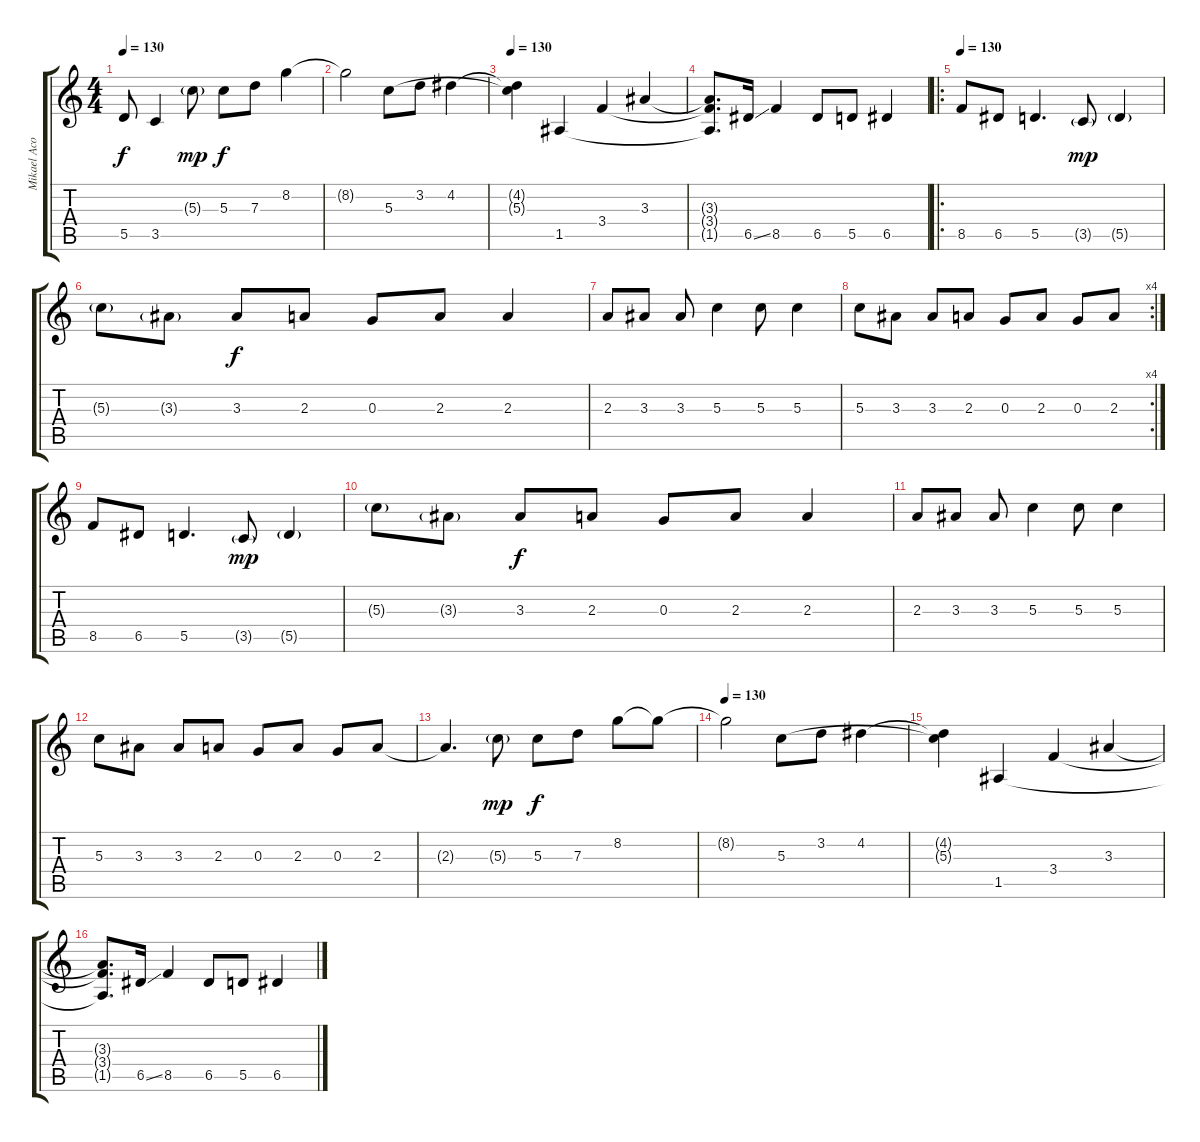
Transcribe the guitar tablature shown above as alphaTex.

\track ("Mikael Acoustic" "Mikael Aco") {instrument acousticguitarsteel}
\staff {score tabs}
\tuning (E4 B3 G3 D3 A2 E2) {hide}
\ts (4 4)
\tempo 130
\clef g2
\ks c
5.5.8{dy f} 3.5.4 5.3{g}.8{dy mp} 5.3.8{dy f} 7.3.8 8.2.4 |
8.2{t}.2 5.3.8 3.2.8 4.2.4 |
\tempo 130
(4.2{t} 5.3{t}).4 1.5.4 3.4.4 3.3.4 |
(3.3{t} 3.4{t} 1.5{t}).8{d} 6.5{ss}.16 8.5.4 6.5.8 5.5.8 6.5.4 |
\ro
\tempo 130
8.5.8{volume 12} 6.5.8 5.5.4{d} 3.5{g}.8{dy mp} 5.5{g}.4 |
5.3{g}.8 3.3{g}.8 3.3.8{dy f} 2.3.8 0.3.8 2.3.8 2.3.4 |
2.3.8 3.3.8 3.3.8 5.3.4 5.3.8 5.3.4 |
\rc 4
5.3.8 3.3.8 3.3.8 2.3.8 0.3.8 2.3.8 0.3.8 2.3.8 |
8.5.8 6.5.8 5.5.4{d} 3.5{g}.8{dy mp} 5.5{g}.4 |
5.3{g}.8 3.3{g}.8 3.3.8{dy f} 2.3.8 0.3.8 2.3.8 2.3.4 |
2.3.8 3.3.8 3.3.8 5.3.4 5.3.8 5.3.4 |
5.3.8 3.3.8 3.3.8 2.3.8 0.3.8 2.3.8 0.3.8 2.3.8 |
2.3{t}.4{d} 5.3{g}.8{dy mp} 5.3.8{dy f} 7.3.8 8.2.8 8.2{t}.8 |
\tempo 130
8.2{t}.2 5.3.8 3.2.8 4.2.4 |
(4.2{t} 5.3{t}).4 1.5.4 3.4.4 3.3.4 |
(3.3{t} 3.4{t} 1.5{t}).8{d} 6.5{ss}.16 8.5.4 6.5.8 5.5.8 6.5.4
